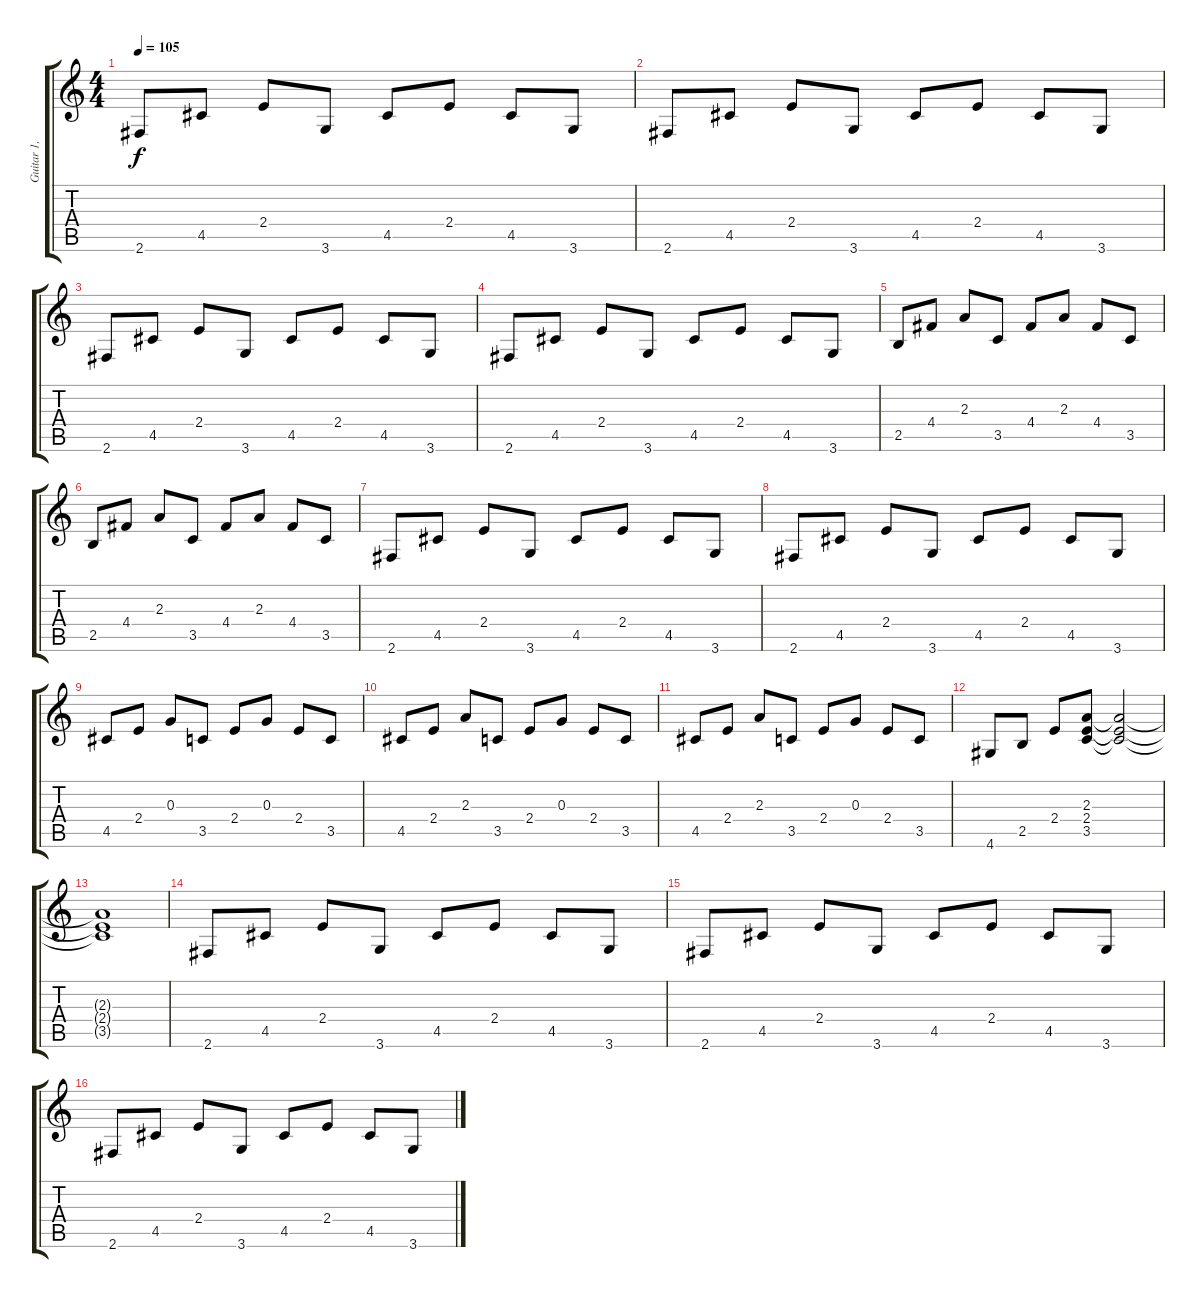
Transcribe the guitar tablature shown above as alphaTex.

\track ("Guitar 1, Dime" "Guitar 1, ") {instrument electricguitarclean}
\staff {score tabs}
\tuning (E4 B3 G3 D3 A2 E2) {hide}
\ts (4 4)
\tempo 105
\clef g2
\ks c
2.6.8{dy f instrument electricguitarclean} 4.5.8 2.4.8 3.6.8 4.5.8 2.4.8 4.5.8 3.6.8 |
2.6.8 4.5.8 2.4.8 3.6.8 4.5.8 2.4.8 4.5.8 3.6.8 |
2.6.8 4.5.8 2.4.8 3.6.8 4.5.8 2.4.8 4.5.8 3.6.8 |
2.6.8 4.5.8 2.4.8 3.6.8 4.5.8 2.4.8 4.5.8 3.6.8 |
2.5.8 4.4.8 2.3.8 3.5.8 4.4.8 2.3.8 4.4.8 3.5.8 |
2.5.8 4.4.8 2.3.8 3.5.8 4.4.8 2.3.8 4.4.8 3.5.8 |
2.6.8 4.5.8 2.4.8 3.6.8 4.5.8 2.4.8 4.5.8 3.6.8 |
2.6.8 4.5.8 2.4.8 3.6.8 4.5.8 2.4.8 4.5.8 3.6.8 |
4.5.8 2.4.8 0.3.8 3.5.8 2.4.8 0.3.8 2.4.8 3.5.8 |
4.5.8 2.4.8 2.3.8 3.5.8 2.4.8 0.3.8 2.4.8 3.5.8 |
4.5.8 2.4.8 2.3.8 3.5.8 2.4.8 0.3.8 2.4.8 3.5.8 |
4.6.8 2.5.8 2.4.8 (2.3 2.4 3.5).8 (2.3{t} 2.4{t} 3.5{t}).2 |
(2.3{t} 2.4{t} 3.5{t}).1 |
2.6.8 4.5.8 2.4.8 3.6.8 4.5.8 2.4.8 4.5.8 3.6.8 |
2.6.8 4.5.8 2.4.8 3.6.8 4.5.8 2.4.8 4.5.8 3.6.8 |
2.6.8 4.5.8 2.4.8 3.6.8 4.5.8 2.4.8 4.5.8 3.6.8
